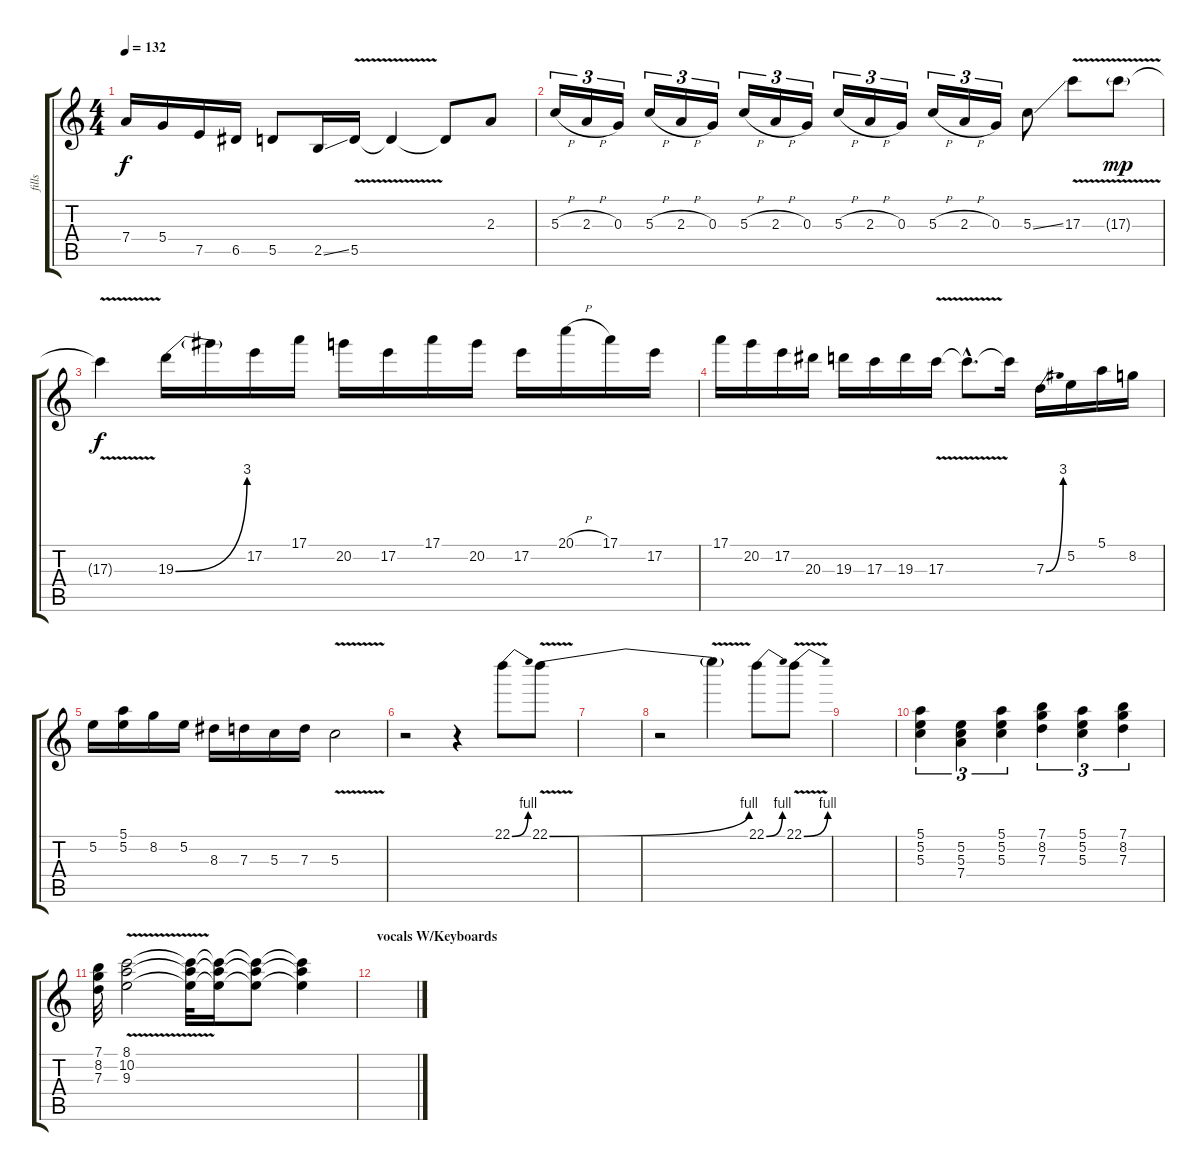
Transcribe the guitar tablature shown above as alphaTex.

\track ("fills" "fills") {instrument distortionguitar}
\staff {score tabs}
\tuning (E4 B3 G3 D3 A2 E2) {hide}
\ts (4 4)
\tempo 132
\clef g2
\ks c
7.4.16{dy f} 5.4.16 7.5.16 6.5.16 5.5.8 2.5{ss}.16 5.5{v}.16 5.5{t}.4 5.5{t}.8 2.3.8 |
5.3{h}.16{tu (3 2)} 2.3{h}.16{tu (3 2)} 0.3.16{tu (3 2)} 5.3{h}.16{tu (3 2)} 2.3{h}.16{tu (3 2)} 0.3.16{tu (3 2)} 5.3{h}.16{tu (3 2)} 2.3{h}.16{tu (3 2)} 0.3.16{tu (3 2)} 5.3{h}.16{tu (3 2)} 2.3{h}.16{tu (3 2)} 0.3.16{tu (3 2)} 5.3{h}.16{tu (3 2)} 2.3{h}.16{tu (3 2)} 0.3.16{tu (3 2)} 5.3{ss}.8 17.3{v}.8 17.3{v g}.8{dy mp} |
17.3{t}.4{dy f} 19.3{be (bend 0 0 60 12)}.16 19.3{t}.16 17.2.16 17.1.16 20.2.16 17.2.16 17.1.16 20.2.16 17.2.16 20.1{h}.16 17.1.16 17.2.16 |
17.1.16 20.2.16 17.2.16 20.3.16 19.3.16 17.3.16 19.3.16 17.3{v}.16 17.3{hac t}.8{d} 17.3{t}.16 7.3{be (bend 0 0 60 12)}.16 5.2.16 5.1.16 8.2.16 |
5.2.16 (5.1 5.2).16 8.2.16 5.2.16 8.3.16 7.3.16 5.3.16 7.3.16 5.3{v}.2 |
r.2 r.4 22.1{be (bend 0 0 60 4)}.8 22.1{be (bend 0 0 60 4) v}.8 |
|
r.2 22.1{t}.4 22.1{be (bend 0 0 60 4)}.8 22.1{be (bend 0 0 60 4) v}.8 |
|
(5.1 5.2 5.3).4{tu (3 2)} (5.2 5.3 7.4).4{tu (3 2)} (5.1 5.2 5.3).4{tu (3 2)} (7.1 8.2 7.3).4{tu (3 2)} (5.1 5.2 5.3).4{tu (3 2)} (7.1 8.2 7.3).4{tu (3 2)} |
(7.1 8.2 7.3).32 (8.1{v} 10.2{v} 9.3{v}).2 (8.1{t} 10.2{t} 9.3{t}).32{volume 10} (8.1{t} 10.2{t} 9.3{t}).16 (8.1{t} 10.2{t} 9.3{t}).8{volume 8} (8.1{t} 10.2{t} 9.3{t}).4 |
\section ("" "vocals W/Keyboards")
